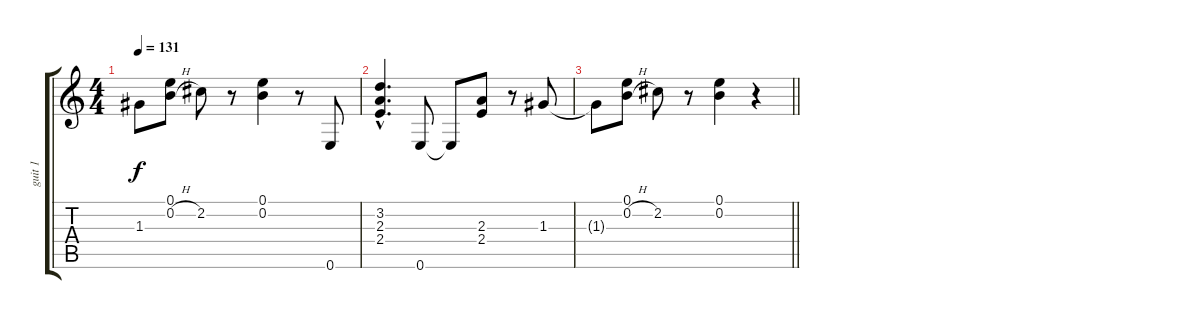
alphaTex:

\track ("guit 1" "guit 1") {instrument acousticguitarnylon}
\staff {score tabs}
\tuning (E4 B3 G3 D3 A2 E2) {hide}
\ts (4 4)
\tempo 131
\clef g2
\ks c
1.3{t}.8{dy f} (0.1 0.2{h}).8 2.2.8 r.8 (0.1 0.2).4 r.8 0.6.8 |
(3.2{hac} 2.3{hac} 2.4{hac}).4{d} 0.6.8 0.6{t}.8 (2.3 2.4).8 r.8 1.3.8 |
\barLineRight lightlight
1.3{t}.8 (0.1 0.2{h}).8 2.2.8 r.8 (0.1 0.2).4 r.4
